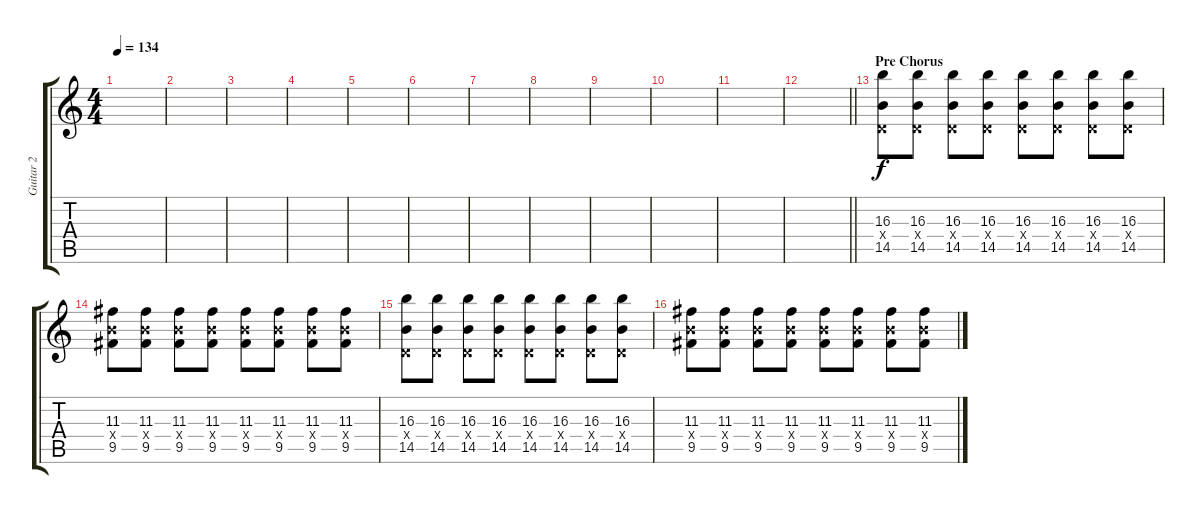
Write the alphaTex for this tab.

\track ("Guitar 2" "Guitar 2") {instrument overdrivenguitar}
\staff {score tabs}
\tuning (E4 B3 G3 D3 A2 E2) {hide}
\ts (4 4)
\tempo 134
\clef g2
\ks c
|
|
|
|
|
|
|
|
|
|
|
\barLineRight lightlight
|
\section ("" "Pre Chorus")
(16.3 0.4{x} 14.5).8{volume 9} (16.3 0.4{x} 14.5).8 (16.3 0.4{x} 14.5).8 (16.3 0.4{x} 14.5).8 (16.3 0.4{x} 14.5).8 (16.3 0.4{x} 14.5).8 (16.3 0.4{x} 14.5).8 (16.3 0.4{x} 14.5).8 |
(11.3 9.4{x} 9.5).8 (11.3 9.4{x} 9.5).8 (11.3 9.4{x} 9.5).8 (11.3 9.4{x} 9.5).8 (11.3 9.4{x} 9.5).8 (11.3 9.4{x} 9.5).8 (11.3 9.4{x} 9.5).8 (11.3 9.4{x} 9.5).8 |
(16.3 0.4{x} 14.5).8 (16.3 0.4{x} 14.5).8 (16.3 0.4{x} 14.5).8 (16.3 0.4{x} 14.5).8 (16.3 0.4{x} 14.5).8 (16.3 0.4{x} 14.5).8 (16.3 0.4{x} 14.5).8 (16.3 0.4{x} 14.5).8 |
(11.3 9.4{x} 9.5).8 (11.3 9.4{x} 9.5).8 (11.3 9.4{x} 9.5).8 (11.3 9.4{x} 9.5).8 (11.3 9.4{x} 9.5).8 (11.3 9.4{x} 9.5).8 (11.3 9.4{x} 9.5).8 (11.3 9.4{x} 9.5).8
